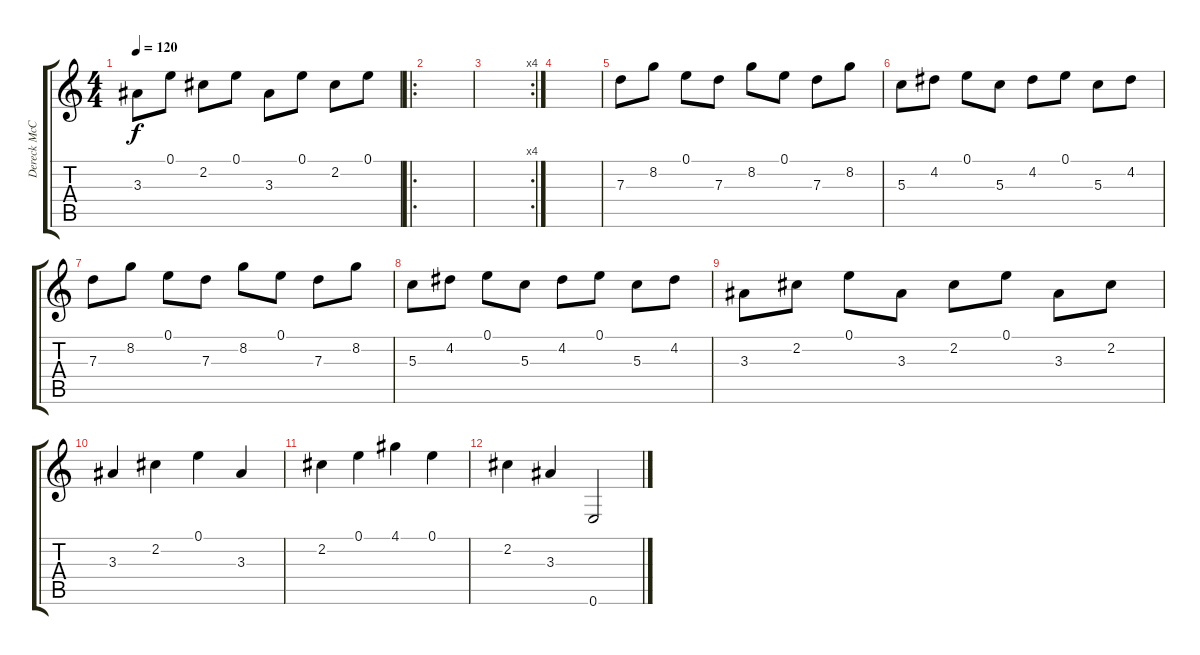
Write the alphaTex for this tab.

\track ("Dereck McCoy" "Dereck McC") {instrument electricguitarclean}
\staff {score tabs}
\tuning (E4 B3 G3 D3 A2 E2) {hide}
\ts (4 4)
\tempo 120
\clef g2
\ks c
3.3.8{dy f} 0.1.8 2.2.8 0.1.8 3.3.8 0.1.8 2.2.8 0.1.8 |
\ro
|
\rc 4
|
|
7.3.8 8.2.8 0.1.8 7.3.8 8.2.8 0.1.8 7.3.8 8.2.8 |
5.3.8 4.2.8 0.1.8 5.3.8 4.2.8 0.1.8 5.3.8 4.2.8 |
7.3.8 8.2.8 0.1.8 7.3.8 8.2.8 0.1.8 7.3.8 8.2.8 |
5.3.8 4.2.8 0.1.8 5.3.8 4.2.8 0.1.8 5.3.8 4.2.8 |
3.3.8 2.2.8 0.1.8 3.3.8 2.2.8 0.1.8 3.3.8 2.2.8 |
3.3.4 2.2.4 0.1.4 3.3.4 |
2.2.4 0.1.4 4.1.4 0.1.4 |
2.2.4 3.3.4 0.6.2
